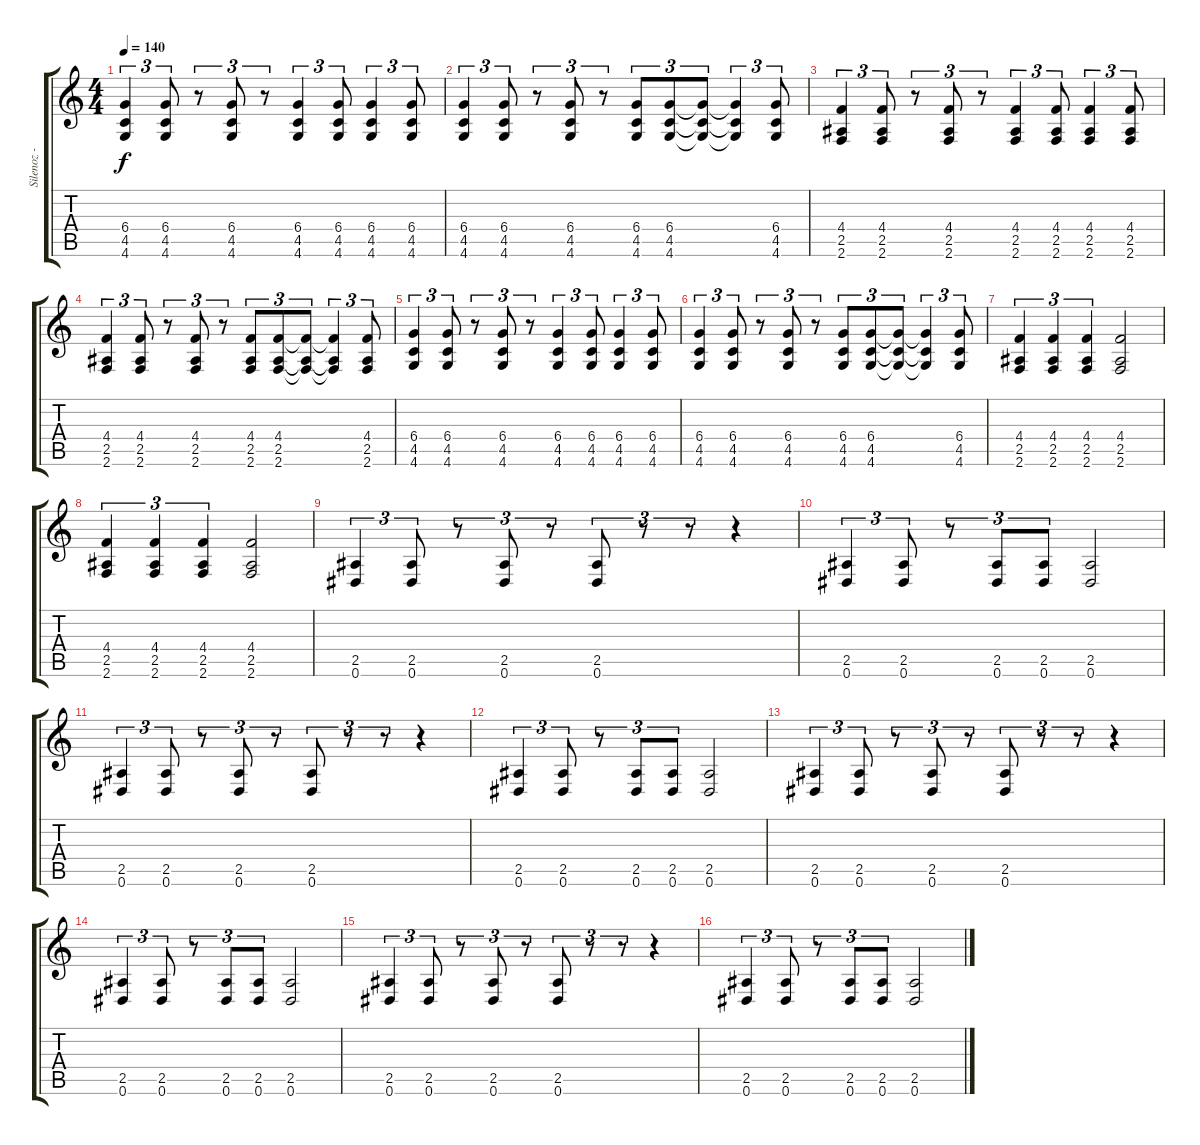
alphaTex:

\track ("Silenoz - Guitar" "Silenoz - ") {instrument distortionguitar}
\staff {score tabs}
\tuning (Eb4 Bb3 Gb3 Db3 Ab2 Eb2) {hide}
\ts (4 4)
\tempo 140
\clef g2
\ks c
(6.4 4.5 4.6).4{tu (3 2) dy f} (6.4 4.5 4.6).8{tu (3 2)} r.8{tu (3 2)} (6.4 4.5 4.6).8{tu (3 2)} r.8{tu (3 2)} (6.4 4.5 4.6).4{tu (3 2)} (6.4 4.5 4.6).8{tu (3 2)} (6.4 4.5 4.6).4{tu (3 2)} (6.4 4.5 4.6).8{tu (3 2)} |
(6.4 4.5 4.6).4{tu (3 2)} (6.4 4.5 4.6).8{tu (3 2)} r.8{tu (3 2)} (6.4 4.5 4.6).8{tu (3 2)} r.8{tu (3 2)} (6.4 4.5 4.6).8{tu (3 2)} (6.4 4.5 4.6).8{tu (3 2)} (6.4{t} 4.5{t} 4.6{t}).8{tu (3 2)} (6.4{t} 4.5{t} 4.6{t}).4{tu (3 2)} (6.4 4.5 4.6).8{tu (3 2)} |
(4.4 2.5 2.6).4{tu (3 2)} (4.4 2.5 2.6).8{tu (3 2)} r.8{tu (3 2)} (4.4 2.5 2.6).8{tu (3 2)} r.8{tu (3 2)} (4.4 2.5 2.6).4{tu (3 2)} (4.4 2.5 2.6).8{tu (3 2)} (4.4 2.5 2.6).4{tu (3 2)} (4.4 2.5 2.6).8{tu (3 2)} |
(4.4 2.5 2.6).4{tu (3 2)} (4.4 2.5 2.6).8{tu (3 2)} r.8{tu (3 2)} (4.4 2.5 2.6).8{tu (3 2)} r.8{tu (3 2)} (4.4 2.5 2.6).8{tu (3 2)} (4.4 2.5 2.6).8{tu (3 2)} (4.4{t} 2.5{t} 2.6{t}).8{tu (3 2)} (4.4{t} 2.5{t} 2.6{t}).4{tu (3 2)} (4.4 2.5 2.6).8{tu (3 2)} |
(6.4 4.5 4.6).4{tu (3 2)} (6.4 4.5 4.6).8{tu (3 2)} r.8{tu (3 2)} (6.4 4.5 4.6).8{tu (3 2)} r.8{tu (3 2)} (6.4 4.5 4.6).4{tu (3 2)} (6.4 4.5 4.6).8{tu (3 2)} (6.4 4.5 4.6).4{tu (3 2)} (6.4 4.5 4.6).8{tu (3 2)} |
(6.4 4.5 4.6).4{tu (3 2)} (6.4 4.5 4.6).8{tu (3 2)} r.8{tu (3 2)} (6.4 4.5 4.6).8{tu (3 2)} r.8{tu (3 2)} (6.4 4.5 4.6).8{tu (3 2)} (6.4 4.5 4.6).8{tu (3 2)} (6.4{t} 4.5{t} 4.6{t}).8{tu (3 2)} (6.4{t} 4.5{t} 4.6{t}).4{tu (3 2)} (6.4 4.5 4.6).8{tu (3 2)} |
(4.4 2.5 2.6).4{tu (3 2)} (4.4 2.5 2.6).4{tu (3 2)} (4.4 2.5 2.6).4{tu (3 2)} (4.4 2.5 2.6).2 |
(4.4 2.5 2.6).4{tu (3 2)} (4.4 2.5 2.6).4{tu (3 2)} (4.4 2.5 2.6).4{tu (3 2)} (4.4 2.5 2.6).2 |
(2.5 0.6).4{tu (3 2)} (2.5 0.6).8{tu (3 2)} r.8{tu (3 2)} (2.5 0.6).8{tu (3 2)} r.8{tu (3 2)} (2.5 0.6).8{tu (3 2)} r.8{tu (3 2)} r.8{tu (3 2)} r.4 |
(2.5 0.6).4{tu (3 2)} (2.5 0.6).8{tu (3 2)} r.8{tu (3 2)} (2.5 0.6).8{tu (3 2)} (2.5 0.6).8{tu (3 2)} (2.5 0.6).2 |
(2.5 0.6).4{tu (3 2)} (2.5 0.6).8{tu (3 2)} r.8{tu (3 2)} (2.5 0.6).8{tu (3 2)} r.8{tu (3 2)} (2.5 0.6).8{tu (3 2)} r.8{tu (3 2)} r.8{tu (3 2)} r.4 |
(2.5 0.6).4{tu (3 2)} (2.5 0.6).8{tu (3 2)} r.8{tu (3 2)} (2.5 0.6).8{tu (3 2)} (2.5 0.6).8{tu (3 2)} (2.5 0.6).2 |
(2.5 0.6).4{tu (3 2)} (2.5 0.6).8{tu (3 2)} r.8{tu (3 2)} (2.5 0.6).8{tu (3 2)} r.8{tu (3 2)} (2.5 0.6).8{tu (3 2)} r.8{tu (3 2)} r.8{tu (3 2)} r.4 |
(2.5 0.6).4{tu (3 2)} (2.5 0.6).8{tu (3 2)} r.8{tu (3 2)} (2.5 0.6).8{tu (3 2)} (2.5 0.6).8{tu (3 2)} (2.5 0.6).2 |
(2.5 0.6).4{tu (3 2)} (2.5 0.6).8{tu (3 2)} r.8{tu (3 2)} (2.5 0.6).8{tu (3 2)} r.8{tu (3 2)} (2.5 0.6).8{tu (3 2)} r.8{tu (3 2)} r.8{tu (3 2)} r.4 |
(2.5 0.6).4{tu (3 2)} (2.5 0.6).8{tu (3 2)} r.8{tu (3 2)} (2.5 0.6).8{tu (3 2)} (2.5 0.6).8{tu (3 2)} (2.5 0.6).2
